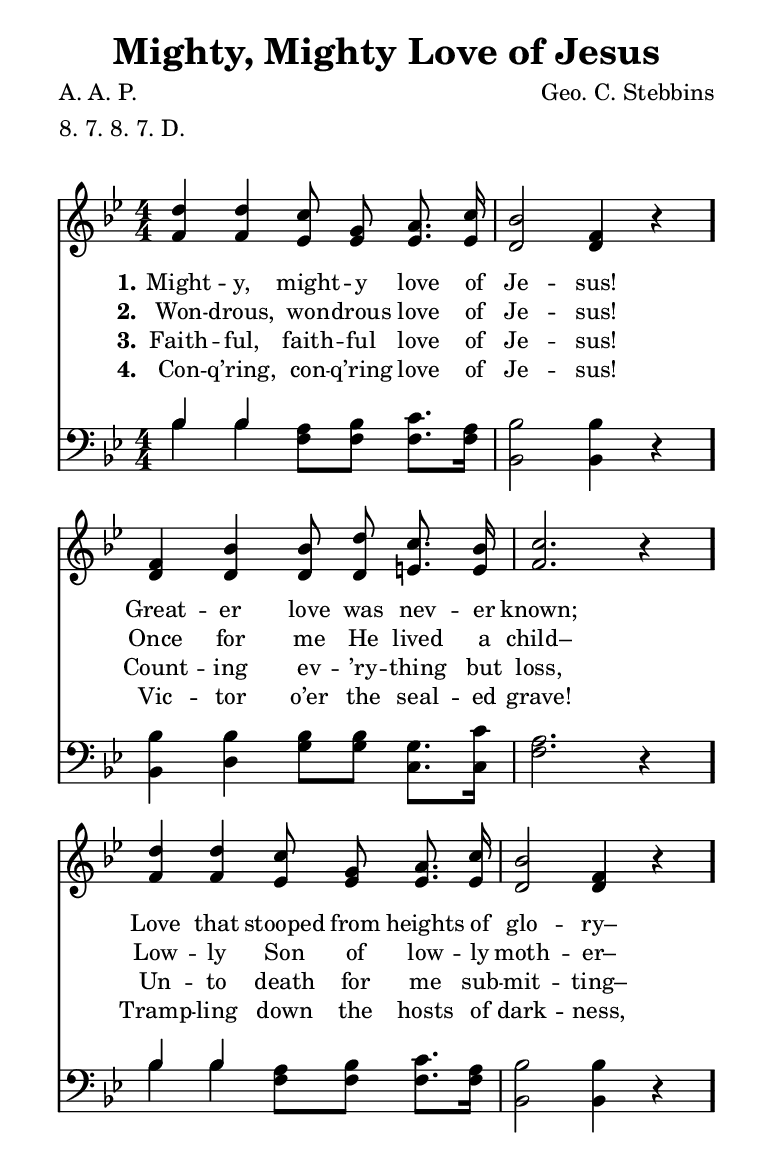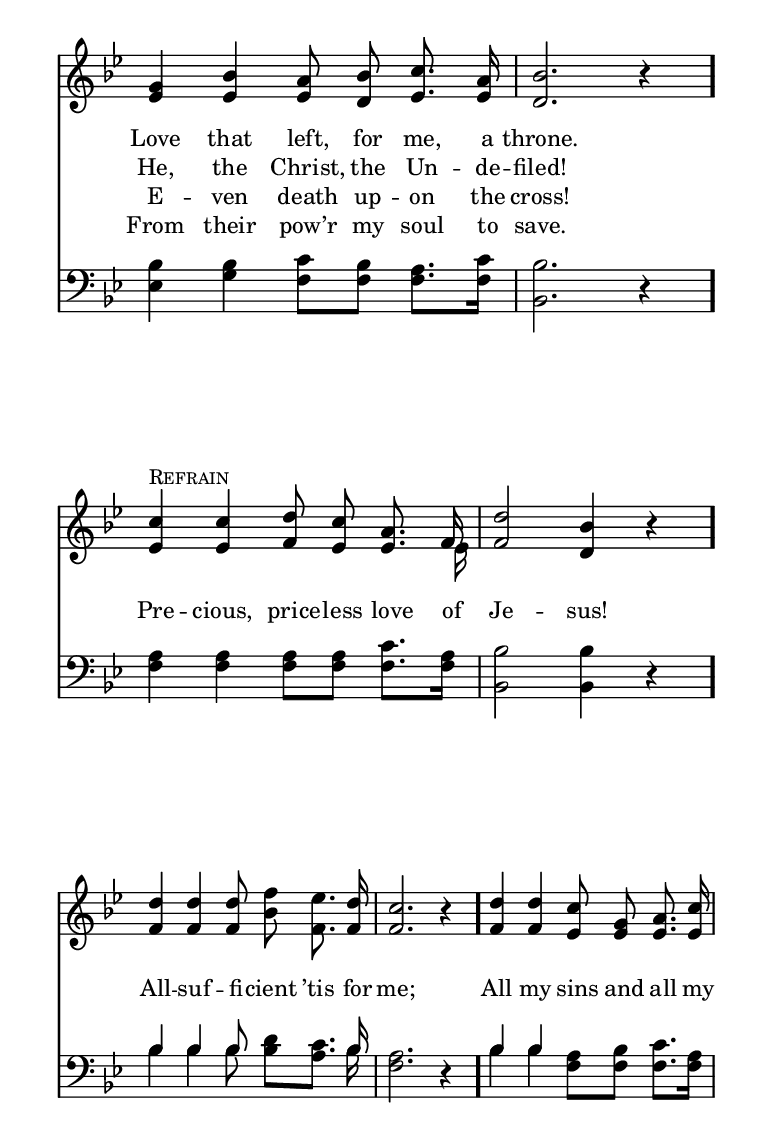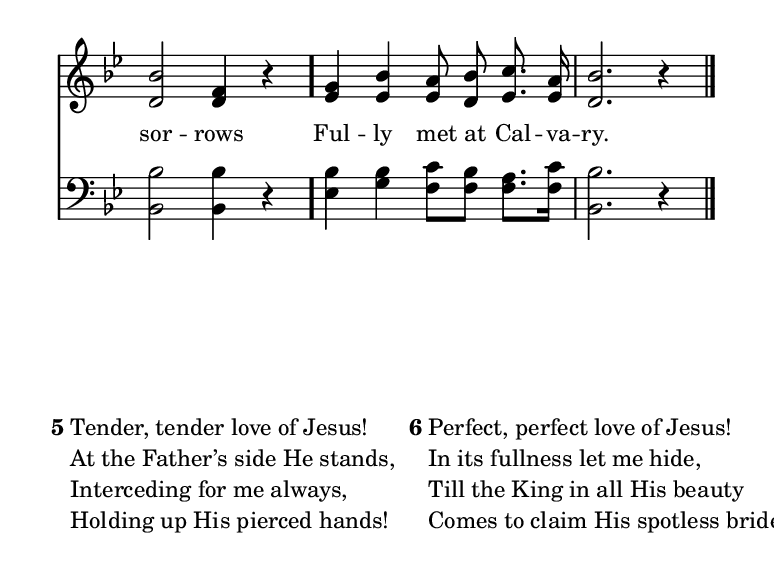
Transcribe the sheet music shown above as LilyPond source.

\include "common/global.ily"
\paper {
  \include "common/paper.ily"
}

\header{
  hymnnumber = "240"
  title = "Mighty, Mighty Love of Jesus"
  tunename = ""
  meter = "8. 7. 8. 7. D."
  poet = "A. A. P."
  composer = "Geo. C. Stebbins"
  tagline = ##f
}

global = {
  \include "common/overrides.ily"
  \override Staff.TimeSignature.style = #'numbered
  \time 4/4
  \override Score.MetronomeMark.transparent = ##t % hide all fermata changes too
  \tempo 4=80
  \key bes \major
  \autoBeamOff
}

patternA = { c4 c c8 c c8. c16 | c2 c4 c4 }
patternB = { c4 c c8 c c8. c16 | c2. c4 }

notesSoprano = {
\global
\relative c'' {

  \changePitch \patternA { d d c g a c | bes f r }
  \changePitch \patternB { f bes bes d c bes | c r }
  \changePitch \patternA { d d c g a c | bes f r }
  \changePitch \patternB { g bes a bes c a | bes r }
  \eogbreak

  << s^\markup { \small \caps "Refrain" }
  \changePitch \patternA { c c d c a f | d' bes r } >>
  \changePitch \patternB { d d d f ees d | c r }
  \changePitch \patternA { d d c g a c | bes f r }
  \changePitch \patternB { g bes a bes c a | bes r }

  \bar "|."

}
}

notesAlto = {
\global
\relative e' {

  \changePitch \patternA { f f ees ees ees ees | d d r }
  \changePitch \patternB { d d d d e e | f r }
  \changePitch \patternA { f f ees ees ees ees | d d r }
  \changePitch \patternB { ees ees ees d ees ees | d r }

  \changePitch \patternA { ees ees f ees ees ees | f d r }
  \changePitch \patternB { f f f bes f f | f r }
  \changePitch \patternA { f f ees ees ees ees | d d r }
  \changePitch \patternB { ees ees ees d ees ees | d r }

}
}

notesTenor = {
\global
\relative a {

  \changePitch \patternA { bes bes a bes c a | bes bes r }
  \changePitch \patternB { bes bes bes bes g c | a r }
  \changePitch \patternA { bes bes a bes c a | bes bes r }
  \changePitch \patternB { bes bes c bes a c | bes r }

  \changePitch \patternA { a a a a c a | bes bes r }
  \changePitch \patternB { bes bes bes d c bes | a r }
  \changePitch \patternA { bes bes a bes c a | bes bes r }
  \changePitch \patternB { bes bes c bes a c | bes r }

}
}

notesBass = {
\global
\relative f {

  \changePitch \patternA { bes bes f f f f | bes, bes r }
  \changePitch \patternB { bes d g g c, c | f r }
  \changePitch \patternA { bes bes f f f f | bes, bes r }
  \changePitch \patternB { ees g f f f f | bes, r }

  \changePitch \patternA { f' f f f f f | bes, bes r }
  \changePitch \patternB { bes' bes bes bes a bes | f r }
  \changePitch \patternA { bes bes f f f f | bes, bes r }
  \changePitch \patternB { ees g f f f f | bes, r }

}
}

Refrain = \lyricmode {

Pre -- cious, price -- less love of Je -- sus! \bar "."
All -- suf -- fi -- cient ’tis for me; \bar "."
All my sins and all my sor -- rows \bar "."
Ful -- ly met at Cal -- va -- ry. \bar "."

}

wordsA = \lyricmode {
\set stanza = "1."

Might -- y, might -- y love of Je -- sus! \bar "."
Great -- er love was nev -- er known; \bar "."
Love that stooped from heights of glo -- ry– \bar "."
Love that left, for me, a throne. \bar "."

}

wordsB = \lyricmode {
\set stanza = "2."

Won -- drous, won -- drous love of Je -- sus!
Once for me He lived a child–
Low -- ly Son of low -- ly moth -- er–
He, the Christ, the Un -- de -- filed!

\Refrain

}

wordsC = \lyricmode {
\set stanza = "3."

Faith -- ful, faith -- ful love of Je -- sus!
Count -- ing ev -- ’ry -- thing but loss,
Un -- to death for me sub -- mit -- ting–
E -- ven death up -- on the cross!

}

wordsD = \lyricmode {
\set stanza = "4."

Con -- q’ring, con -- q’ring love of Je -- sus!
Vic -- tor o’er the seal -- ed grave!
Tramp -- ling down the hosts of dark -- ness,
From their pow’r my soul to save.

}

wordsE = \markuplist {

\line { Tender, tender love of Jesus! }
\line { At the Father’s side He stands, }
\line { Interceding for me always, }
\line { Holding up His pierced hands! }

}

wordsF = \markuplist {

\line { Perfect, perfect love of Jesus! }
\line { In its fullness let me hide, }
\line { Till the King in all His beauty }
\line { Comes to claim His spotless bride. }

}

\score {
  \context ChoirStaff <<
    \context Staff = upper <<
      \set Staff.autoBeaming = ##f
      \set ChoirStaff.systemStartDelimiter = #'SystemStartBar
      \set ChoirStaff.printPartCombineTexts = ##f
      \partcombine #'(2 . 9) \notesSoprano \notesAlto
      \context NullVoice = sopranos { \voiceOne << \notesSoprano >> }
      \context NullVoice = altos { \voiceTwo << \notesAlto >> }
      \context Lyrics = one   \lyricsto sopranos \wordsA
      \context Lyrics = two   \lyricsto sopranos \wordsB
      \context Lyrics = three \lyricsto sopranos \wordsC
      \context Lyrics = four  \lyricsto sopranos \wordsD
    >>
    \context Staff = men <<
      \clef bass
      \set ChoirStaff.printPartCombineTexts = ##f
      \partcombine #'(2 . 9) \notesTenor \notesBass
      \context NullVoice = tenors { \voiceOne << \notesTenor >> }
      \context NullVoice = basses { \voiceTwo << \notesBass >> }
    >>
  >>
  \layout {
    \include "common/layout.ily"
  }
  \midi{
    \include "common/midi.ily"
  }
}

\noPageBreak

\markup { \fill-line {
  \hspace #0.1
  \line{ \bold 5 \column { \wordsE } }
  \hspace #0.1
  \line{ \bold 6 \column { \wordsF } }
  \hspace #0.1
} }

\version "2.19.49"  % necessary for upgrading to future LilyPond versions.

% vi:set et ts=2 sw=2 ai nocindent syntax=lilypond:
